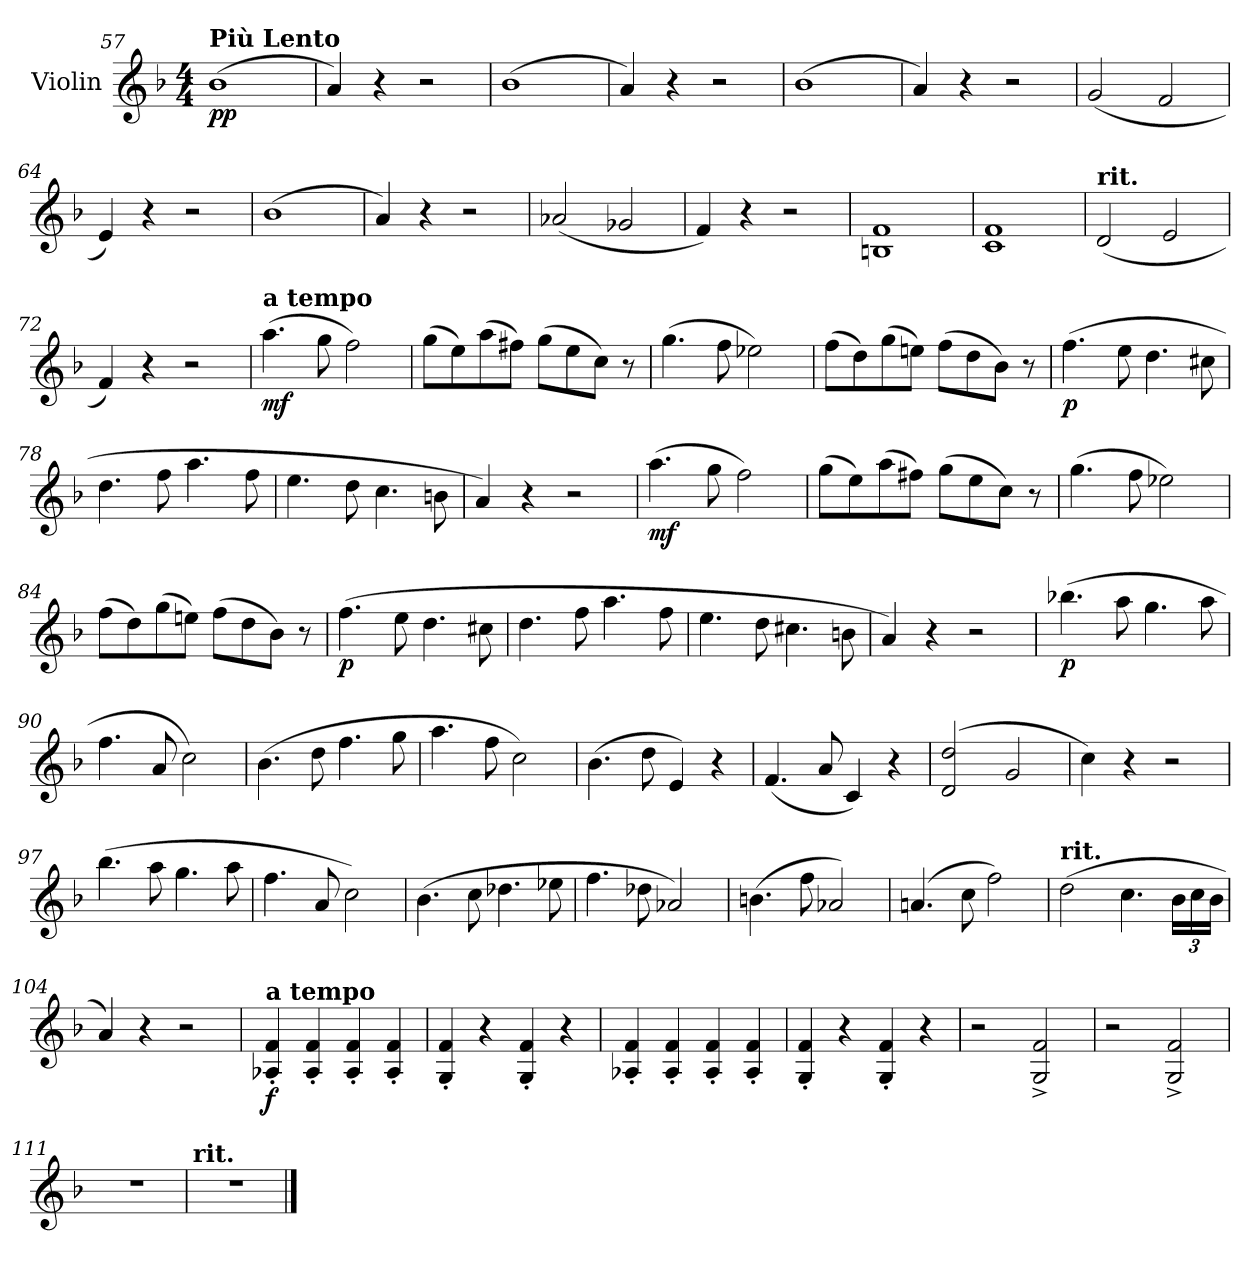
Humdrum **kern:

**kern	**dynam
*part1	*part1
*staff1	*staff1
*I"Violin	*
*I'Vln	*
!!LO:PB:g=z
*clefG2	*
*k[b-]	*
*M4/4	*
=57	=57
!LO:TX:a:B:t=Più Lento	!
!	!LO:DY:b
(1b-	pp
=58	=58
4a/)	.
4r	.
2r	.
=59	=59
(1b-	.
=60	=60
4a/)	.
4r	.
2r	.
=61	=61
(1b-	.
=62	=62
4a/)	.
4r	.
2r	.
=63	=63
(2g/	.
2f/	.
=64	=64
4e/)	.
4r	.
2r	.
!!LO:LB:g=z
=65	=65
(1b-	.
=66	=66
4a/)	.
4r	.
2r	.
=67	=67
(2a-X/	.
2g-X/	.
=68	=68
4f/)	.
4r	.
2r	.
!!LO:LB:g=z
=69	=69
1Bn 1f	.
=70	=70
1c 1f	.
=71	=71
!LO:TX:a:B:t=rit.	!
(2d/	.
2e/	.
=72	=72
4f/)	.
4r	.
2r	.
=73	=73
!LO:TX:a:B:t=a tempo	!
!	!LO:DY:b
(4.aa\	mf
8gg\	.
2ff\)	.
=74	=74
(8gg\L	.
8ee\)	.
(8aa\	.
8ff#X\J)	.
(8gg\L	.
8ee\	.
8cc\J)	.
8r	.
=75	=75
(4.gg\	.
8ff\	.
2ee-X\)	.
!!LO:LB:g=z
=76	=76
(8ff\L	.
8dd\)	.
(8gg\	.
8een\J)	.
(8ff\L	.
8dd\	.
8b-\J)	.
8r	.
=77	=77
!	!LO:DY:b
(4.ff\	p
8ee\	.
4.dd\	.
8cc#X\	.
=78	=78
4.dd\	.
8ff\	.
4.aa\	.
8ff\	.
=79	=79
4.ee\	.
8dd\	.
4.cc\	.
8bn\	.
=80	=80
4a/)	.
4r	.
2r	.
=81	=81
!	!LO:DY:b
(4.aa\	mf
8gg\	.
2ff\)	.
!!LO:LB:g=z
=82	=82
(8gg\L	.
8ee\)	.
(8aa\	.
8ff#X\J)	.
(8gg\L	.
8ee\	.
8cc\J)	.
8r	.
=83	=83
(4.gg\	.
8ff\	.
2ee-X\)	.
=84	=84
(8ff\L	.
8dd\)	.
(8gg\	.
8een\J)	.
(8ff\L	.
8dd\	.
8b-\J)	.
8r	.
=85	=85
!	!LO:DY:b
(4.ff\	p
8ee\	.
4.dd\	.
8cc#X\	.
=86	=86
4.dd\	.
8ff\	.
4.aa\	.
8ff\	.
=87	=87
4.ee\	.
8dd\	.
4.cc#X\	.
8bn\	.
!!LO:LB:g=z
=88	=88
4a/)	.
4r	.
2r	.
=89	=89
!	!LO:DY:b
(4.bb-X\	p
8aa\	.
4.gg\	.
8aa\	.
=90	=90
4.ff\	.
8a/	.
2cc\)	.
=91	=91
(4.b-\	.
8dd\	.
4.ff\	.
8gg\	.
=92	=92
4.aa\	.
8ff\	.
2cc\)	.
=93	=93
(4.b-\	.
8dd\	.
4e/)	.
4r	.
=94	=94
(4.f/	.
8a/	.
4c/)	.
4r	.
!!LO:LB:g=z
=95	=95
(2d/ 2dd/	.
2g/	.
=96	=96
4cc\)	.
4r	.
2r	.
=97	=97
(4.bb-\	.
8aa\	.
4.gg\	.
8aa\	.
=98	=98
4.ff\	.
8a/	.
2cc\)	.
!!LO:LB:g=z
=99	=99
(4.b-\	.
8cc\	.
4.dd-X\	.
8ee-X\	.
=100	=100
4.ff\	.
8dd-X\	.
2a-X/)	.
=101	=101
(4.bn\	.
8ff\	.
2a-X/)	.
=102	=102
(4.an/	.
8cc\	.
2ff\)	.
=103	=103
!LO:TX:a:B:t=rit.	!
(2dd\	.
4.cc\	.
*Xbrackettup	*
24b-\LL	.
24cc\	.
24b-\JJ	.
=104	=104
4a/)	.
4r	.
2r	.
!!LO:LB:g=z
=105	=105
!LO:TX:a:B:t=a tempo	!
!	!LO:DY:b
4A-X/' 4f/'	f
4A-/' 4f/'	.
4A-/' 4f/'	.
4A-/' 4f/'	.
=106	=106
4G/' 4f/'	.
4r	.
4G/' 4f/'	.
4r	.
=107	=107
4A-X/' 4f/'	.
4A-/' 4f/'	.
4A-/' 4f/'	.
4A-/' 4f/'	.
=108	=108
4G/' 4f/'	.
4r	.
4G/' 4f/'	.
4r	.
=109	=109
2r	.
2G/^ 2f/^	.
=110	=110
2r	.
2G/^ 2f/^	.
=111	=111
1r	.
!!LO:PB:g=z
=112	=112
!LO:TX:a:B:t=rit.	!
1r	.
==	==
*-	*-
